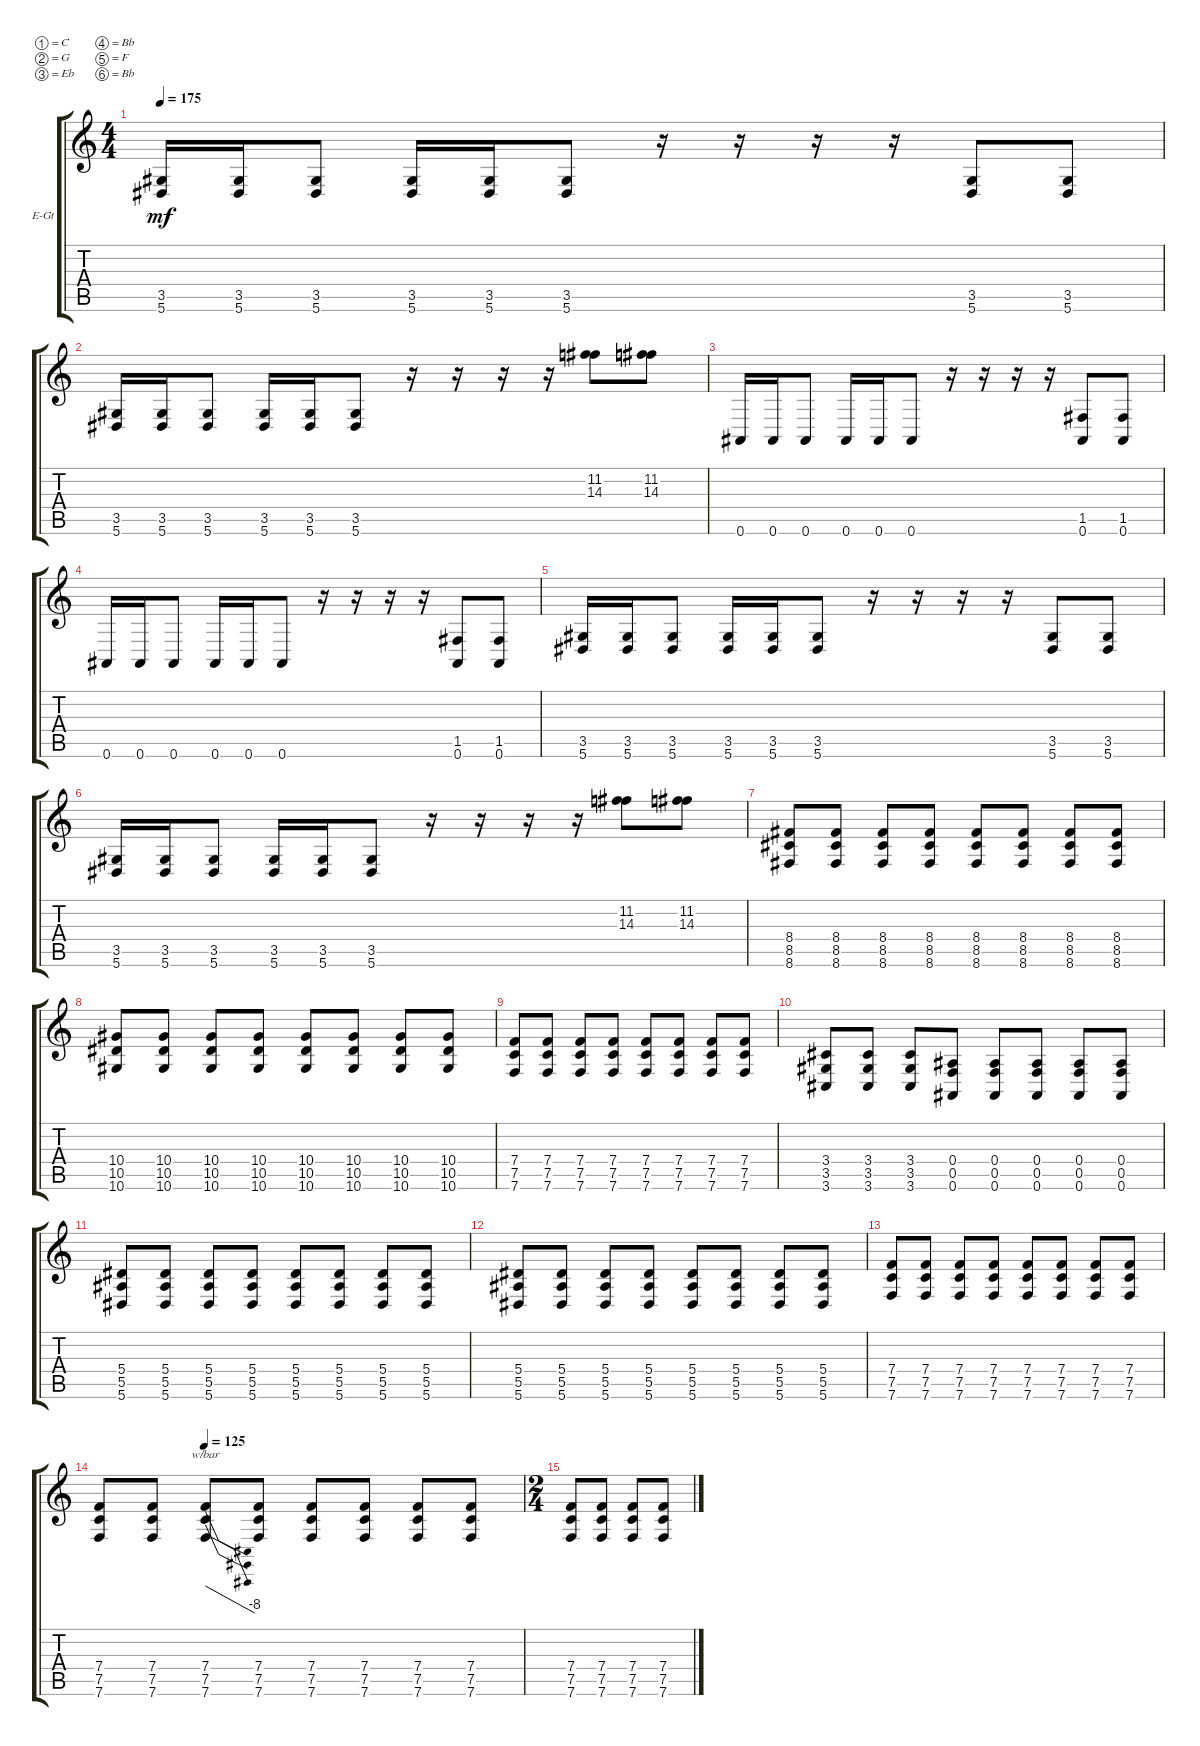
\bracketExtendMode groupsimilarinstruments
\firstSystemTrackNameOrientation horizontal
\otherSystemsTrackNameOrientation horizontal
\track ("Electric Guitar 2" "E-Gt") {solo instrument distortionguitar}
\staff {score tabs}
\tuning (C4 G3 Eb3 Bb2 F2 Bb1)
\ts (4 4)
\tempo 175
\clef g2
\ks c
(3.5 5.6).16{dy mf} (3.5 5.6).16 (3.5 5.6).8 (3.5 5.6).16 (5.6 3.5).16 (3.5 5.6).8 r.16 r.16 r.16 r.16 (5.6 3.5).8 (3.5 5.6).8 |
(3.5 5.6).16 (3.5 5.6).16 (3.5 5.6).8 (3.5 5.6).16 (5.6 3.5).16 (3.5 5.6).8 r.16 r.16 r.16 r.16 (11.2 14.3).8 (11.2 14.3).8 |
0.6.16 0.6.16 0.6.8 0.6.16 0.6.16 0.6.8 r.16 r.16 r.16 r.16 (0.6 1.5).8 (0.6 1.5).8 |
0.6.16 0.6.16 0.6.8 0.6.16 0.6.16 0.6.8 r.16 r.16 r.16 r.16 (0.6 1.5).8 (0.6 1.5).8 |
(3.5 5.6).16 (3.5 5.6).16 (3.5 5.6).8 (3.5 5.6).16 (5.6 3.5).16 (3.5 5.6).8 r.16 r.16 r.16 r.16 (5.6 3.5).8 (3.5 5.6).8 |
(3.5 5.6).16 (3.5 5.6).16 (3.5 5.6).8 (3.5 5.6).16 (5.6 3.5).16 (3.5 5.6).8 r.16 r.16 r.16 r.16 (11.2 14.3).8 (11.2 14.3).8 |
(8.6 8.5 8.4).8 (8.6 8.5 8.4).8 (8.6 8.5 8.4).8 (8.6 8.5 8.4).8 (8.6 8.5 8.4).8 (8.6 8.5 8.4).8 (8.6 8.5 8.4).8 (8.6 8.5 8.4).8 |
(10.4 10.5 10.6).8 (10.4 10.5 10.6).8 (10.4 10.5 10.6).8 (10.4 10.5 10.6).8 (10.4 10.5 10.6).8 (10.4 10.5 10.6).8 (10.4 10.5 10.6).8 (10.4 10.5 10.6).8 |
(7.6 7.5 7.4).8 (7.6 7.5 7.4).8 (7.6 7.5 7.4).8 (7.6 7.5 7.4).8 (7.6 7.5 7.4).8 (7.6 7.5 7.4).8 (7.6 7.5 7.4).8 (7.6 7.5 7.4).8 |
(3.4 3.5 3.6).8 (3.4 3.5 3.6).8 (3.4 3.5 3.6).8 (0.6 0.5 0.4).8 (0.6 0.5 0.4).8 (0.6 0.5 0.4).8 (0.6 0.5 0.4).8 (0.6 0.5 0.4).8 |
(5.4 5.5 5.6).8 (5.4 5.5 5.6).8 (5.4 5.5 5.6).8 (5.4 5.5 5.6).8 (5.4 5.5 5.6).8 (5.4 5.5 5.6).8 (5.4 5.5 5.6).8 (5.4 5.5 5.6).8 |
(5.4 5.5 5.6).8 (5.4 5.5 5.6).8 (5.4 5.5 5.6).8 (5.4 5.5 5.6).8 (5.4 5.5 5.6).8 (5.4 5.5 5.6).8 (5.4 5.5 5.6).8 (5.4 5.5 5.6).8 |
(7.4 7.5 7.6).8 (7.4 7.5 7.6).8 (7.4 7.5 7.6).8 (7.4 7.5 7.6).8 (7.4 7.5 7.6).8 (7.4 7.5 7.6).8 (7.4 7.5 7.6).8 (7.4 7.5 7.6).8 |
\tempo (125 0.25)
(7.6 7.5 7.4).8 (7.6 7.5 7.4).8 (7.6 7.5 7.4).8{tbe (dive default 0 0 59.4 -32)} (7.6 7.5 7.4).8 (7.6 7.5 7.4).8 (7.6 7.5 7.4).8 (7.6 7.5 7.4).8 (7.6 7.5 7.4).8 |
\ts (2 4)
(7.4 7.5 7.6).8 (7.4 7.5 7.6).8 (7.4 7.5 7.6).8 (7.4 7.5 7.6).8
